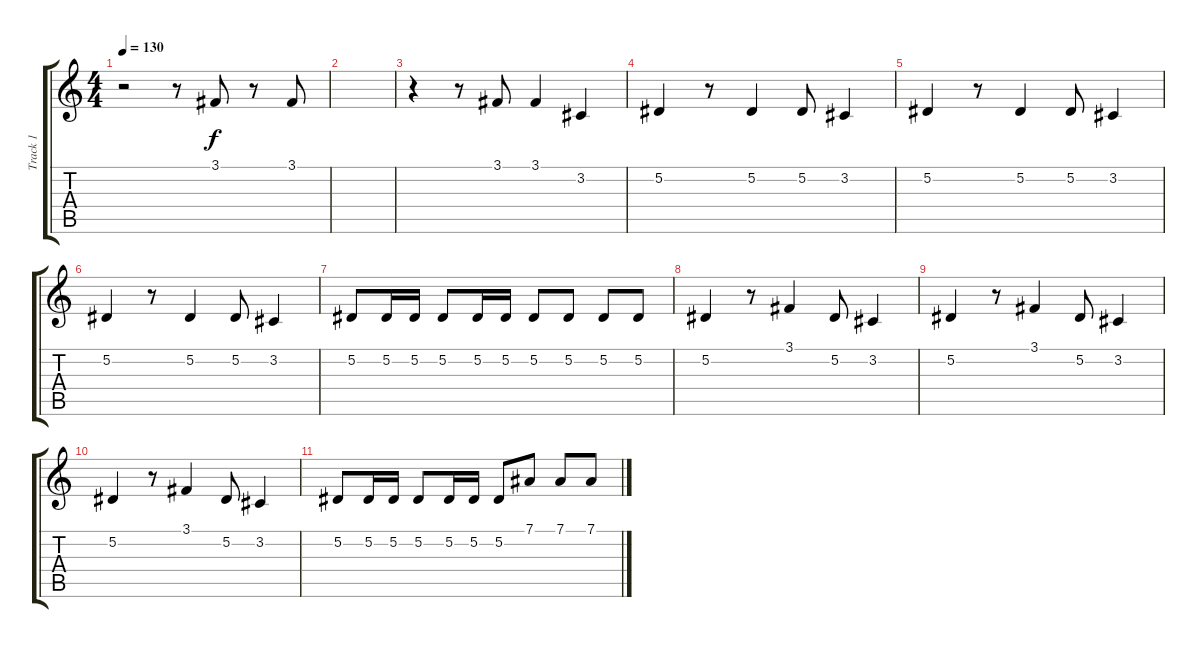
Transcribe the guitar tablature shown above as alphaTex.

\track ("Track 1" "Track 1") {instrument cello}
\staff {score tabs}
\tuning (Eb4 Bb3 Gb3 Db3 Ab2 Eb2) {hide}
\ts (4 4)
\tempo 130
\clef g2
\ks c
r.2{dy f} r.8 3.1.8 r.8 3.1.8 |
|
r.4 r.8 3.1.8 3.1.4 3.2.4 |
5.2.4 r.8 5.2.4 5.2.8 3.2.4 |
5.2.4 r.8 5.2.4 5.2.8 3.2.4 |
5.2.4 r.8 5.2.4 5.2.8 3.2.4 |
5.2.8 5.2.16 5.2.16 5.2.8 5.2.16 5.2.16 5.2.8 5.2.8 5.2.8 5.2.8 |
5.2.4 r.8 3.1.4 5.2.8 3.2.4 |
5.2.4 r.8 3.1.4 5.2.8 3.2.4 |
5.2.4 r.8 3.1.4 5.2.8 3.2.4 |
5.2.8 5.2.16 5.2.16 5.2.8 5.2.16 5.2.16 5.2.8 7.1.8 7.1.8 7.1.8
